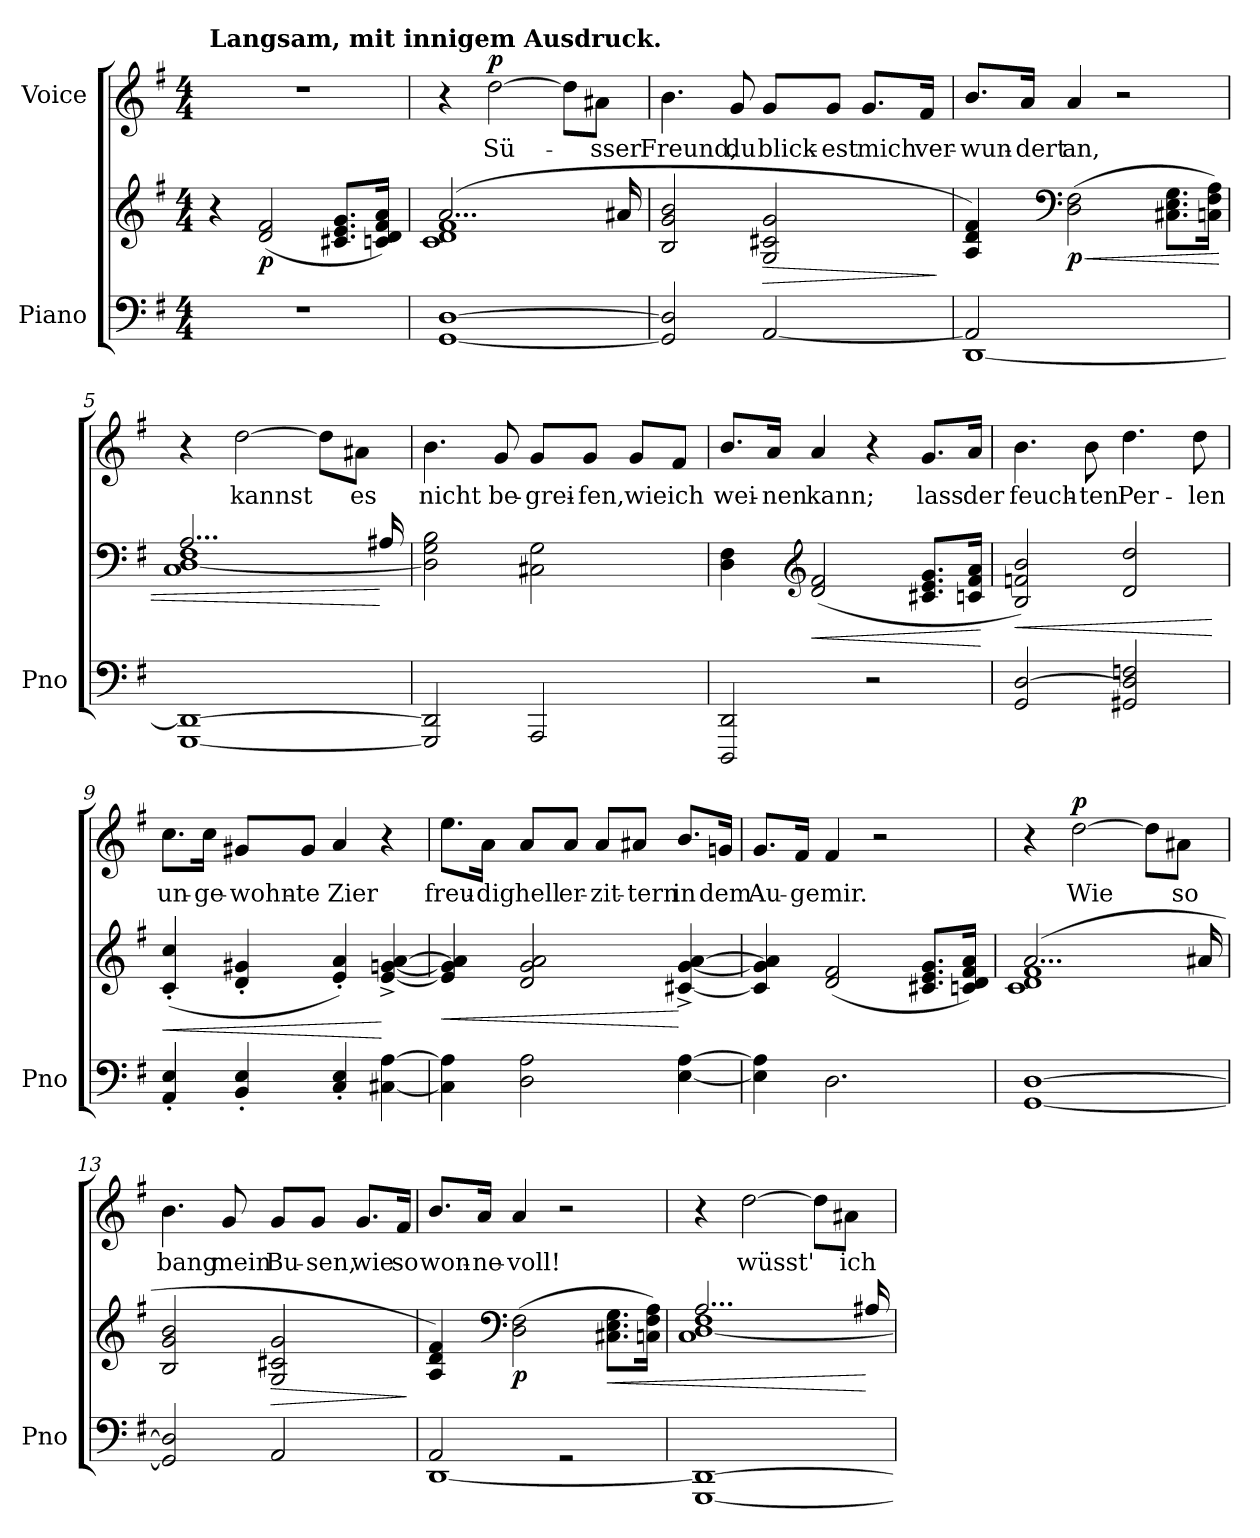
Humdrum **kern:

**kern	**kern	**dynam	**kern	**text	**dynam
*part2	*part2	*part2	*part1	*part1	*part1
*staff3	*staff2	*staff2/3	*staff1	*staff1	*staff1
*I"Piano	*	*	*I"Voice	*	*
*I'Pno	*	*	*	*	*
*clefF4	*clefG2	*	*clefG2	*	*
*k[f#]	*k[f#]	*	*k[f#]	*	*
*M4/4	*M4/4	*	*M4/4	*	*
=1	=1	=1	=1	=1	=1
!	!	!	!LO:TX:a:B:t=Langsam, mit innigem Ausdruck.	!	!
1r	4r	.	1r	.	.
!	!	!LO:DY:b	!	!	!
.	(2d/ 2f#/	p	.	.	.
.	8.c#X/ 8.e/ 8.g/L	.	.	.	.
.	16cn/ 16d/ 16f#/ 16a/Jk)	.	.	.	.
=2	=2	=2	=2	=2	=2
*	*^	*	*	*	*
[1GG [1D	(2...a/	1c 1d 1f#	.	4r	.	.
!	!	!	!	!	!LO:LY:b	!LO:DY:a
.	.	.	.	[2dd\	Sü-	p
.	.	.	.	8dd\L]	.	.
!	!	!	!	!	!LO:LY:b	!
.	.	.	.	8a#X\J	-sser	.
.	16a#X/	.	.	.	.	.
*	*v	*v	*	*	*	*
=3	=3	=3	=3	=3	=3
!	!	!	!	!LO:LY:b	!
2GG/] 2D/]	2B/ 2g/ 2b/	.	4.b\	Freund,	.
!	!	!	!	!LO:LY:b	!
.	.	.	8g/	du	.
!	!	!LO:HP:b	!	!LO:LY:b	!
[2AA/	2G/ 2c#X/ 2g/	>	8g/L	blick-	.
!	!	!	!	!LO:LY:b	!
.	.	.	8g/J	-est	.
!	!	!	!	!LO:LY:b	!
.	.	.	8.g/L	mich	.
!	!	!	!	!LO:LY:b	!
.	.	.	16f#/Jk	ver-	.
.	.	]	.	.	.
=4	=4	=4	=4	=4	=4
*^	*	*	*	*	*
!	!	!	!	!	!LO:LY:b	!
2AA/]	[1DD	4A/ 4d/ 4f#/)	.	8.b/L	-wun-	.
!	!	!	!	!	!LO:LY:b	!
.	.	.	.	16a/Jk	-dert	.
*	*	*clefF4	*	*	*	*
!	!	!	!LO:HP:b	!	!LO:LY:b	!
!	!	!	!LO:DY:n=1:b	!	!	!
.	.	(2D\ 2F#\	< p	4a/	an,	.
2ryy	.	.	.	2r	.	.
.	.	8.C#X\ 8.E\ 8.G\L	.	.	.	.
.	.	16Cn\ 16F#\ 16A\Jk)	.	.	.	.
*v	*v	*	*	*	*	*
=5	=5	=5	=5	=5	=5
*	*^	*	*	*	*
[1GGG 1DD_	2...A/	1C [1D 1F#	.	4r	.	.
!	!	!	!	!	!LO:LY:b	!
.	.	.	.	[2dd\	kannst	.
.	.	.	.	8dd\L]	.	.
!	!	!	!	!	!LO:LY:b	!
.	.	.	.	8a#X\J	es	.
.	16A#X/	.	[	.	.	.
*	*v	*v	*	*	*	*
!!LO:LB:g=z
=6	=6	=6	=6	=6	=6
!	!	!	!	!LO:LY:b	!
2GGG/] 2DD/]	2D\] 2G\ 2B\	.	4.b\	nicht	.
!	!	!	!	!LO:LY:b	!
.	.	.	8g/	be-	.
!	!	!	!	!LO:LY:b	!
2AAA/	2C#X\ 2G\	.	8g/L	-grei-	.
!	!	!	!	!LO:LY:b	!
.	.	.	8g/J	-fen,	.
!	!	!	!	!LO:LY:b	!
.	.	.	8g/L	wie	.
!	!	!	!	!LO:LY:b	!
.	.	.	8f#/J	ich	.
=7	=7	=7	=7	=7	=7
!	!	!	!	!LO:LY:b	!
2DDD/ 2DD/	4D\ 4F#\	.	8.b/L	wei-	.
!	!	!	!	!LO:LY:b	!
.	.	.	16a/Jk	-nen	.
*	*clefG2	*	*	*	*
!	!	!LO:HP:b	!	!LO:LY:b	!
.	(2d/ 2f#/	<	4a/	kann;	.
2r	.	.	4r	.	.
!	!	!	!	!LO:LY:b	!
.	8.c#X/ 8.e/ 8.g/L	.	8.g/L	lass	.
!	!	!	!	!LO:LY:b	!
.	16cn/ 16f#/ 16a/Jk	.	16a/Jk	der	.
.	.	[	.	.	.
=8	=8	=8	=8	=8	=8
!	!	!LO:HP:b	!	!LO:LY:b	!
2GG/ [2D/	2B/ 2fn/ 2b/)	<	4.b\	feuch-	.
!	!	!	!	!LO:LY:b	!
.	.	.	8b\	-ten	.
!	!	!	!	!LO:LY:b	!
2GG#X/ 2D/] 2Fn/	2d/ 2dd/	.	4.dd\	Per-	.
!	!	!	!	!LO:LY:b	!
.	.	.	8dd\	-len	.
.	.	[	.	.	.
=9	=9	=9	=9	=9	=9
!	!	!LO:HP:b	!	!LO:LY:b	!
4AA/' 4E/'	(4c/' 4cc/'	<	8.cc\L	un-	.
!	!	!	!	!LO:LY:b	!
.	.	.	16cc\Jk	-ge-	.
!	!	!	!	!LO:LY:b	!
4BB/' 4E/'	4d/' 4g#X/'	.	8g#X/L	-wohn-	.
!	!	!	!	!LO:LY:b	!
.	.	.	8g#/J	-te	.
!	!	!	!	!LO:LY:b	!
4C/' 4E/'	4e/' 4a/')	.	4a/	Zier	.
[4C#X\ [4A\	[4e/^ [4gn/^ [4a/^	[	4r	.	.
=10	=10	=10	=10	=10	=10
!	!	!LO:HP:b	!	!LO:LY:b	!
4C#\] 4A\]	4e/] 4g/] 4a/]	<	8.ee\L	freu-	.
!	!	!	!	!LO:LY:b	!
.	.	.	16a\Jk	-dig	.
!	!	!	!	!LO:LY:b	!
2D\ 2A\	2d/ 2g/ 2a/	.	8a/L	hell	.
!	!	!	!	!LO:LY:b	!
.	.	.	8a/J	er-	.
!	!	!	!	!LO:LY:b	!
.	.	.	8a/L	-zit-	.
!	!	!	!	!LO:LY:b	!
.	.	.	8a#X/J	-tern	.
!	!	!	!	!LO:LY:b	!
[4E\ [4A\	[4c#X/^ [4g/^ [4a/^	[	8.b/L	in	.
!	!	!	!	!LO:LY:b	!
.	.	.	16gn/Jk	dem	.
!!LO:LB:g=z
=11	=11	=11	=11	=11	=11
!	!	!	!	!LO:LY:b	!
4E\] 4A\]	4c#/] 4g/] 4a/]	.	8.g/L	Au-	.
!	!	!	!	!LO:LY:b	!
.	.	.	16f#/Jk	-ge	.
!	!	!	!	!LO:LY:b	!
2.D\	(2d/ 2f#/	.	4f#/	mir.	.
.	.	.	2r	.	.
.	8.c#X/ 8.e/ 8.g/L	.	.	.	.
.	16cn/ 16d/ 16f#/ 16a/Jk)	.	.	.	.
=12	=12	=12	=12	=12	=12
*	*^	*	*	*	*
[1GG [1D	(2...a/	1c 1d 1f#	.	4r	.	.
!	!	!	!	!	!LO:LY:b	!LO:DY:a
.	.	.	.	[2dd\	Wie	p
.	.	.	.	8dd\L]	.	.
!	!	!	!	!	!LO:LY:b	!
.	.	.	.	8a#X\J	so	.
.	16a#X/	.	.	.	.	.
*	*v	*v	*	*	*	*
=13	=13	=13	=13	=13	=13
!	!	!	!	!LO:LY:b	!
2GG/] 2D/]	2B/ 2g/ 2b/	.	4.b\	bang	.
!	!	!	!	!LO:LY:b	!
.	.	.	8g/	mein	.
!	!	!LO:HP:b	!	!LO:LY:b	!
2AA/	2G/ 2c#X/ 2g/	>	8g/L	Bu-	.
!	!	!	!	!LO:LY:b	!
.	.	.	8g/J	-sen,	.
!	!	!	!	!LO:LY:b	!
.	.	.	8.g/L	wie	.
!	!	!	!	!LO:LY:b	!
.	.	.	16f#/Jk	so	.
.	.	]	.	.	.
=14	=14	=14	=14	=14	=14
*^	*	*	*	*	*
!	!	!	!	!	!LO:LY:b	!
2AA/	[1DD	4A/ 4d/ 4f#/)	.	8.b/L	won-	.
!	!	!	!	!	!LO:LY:b	!
.	.	.	.	16a/Jk	-ne-	.
*	*	*clefF4	*	*	*	*
!	!	!	!LO:DY:b	!	!LO:LY:b	!
.	.	(2D\ 2F#\	p	4a/	-voll!	.
2rGG	.	.	.	2r	.	.
!	!	!	!LO:HP:b	!	!	!
.	.	8.C#X\ 8.E\ 8.G\L	<	.	.	.
.	.	16Cn\ 16F#\ 16A\Jk)	.	.	.	.
*v	*v	*	*	*	*	*
=15	=15	=15	=15	=15	=15
*	*^	*	*	*	*
[1GGG 1DD_	2...A/	1C [1D 1F#	.	4r	.	.
!	!	!	!	!	!LO:LY:b	!
.	.	.	.	[2dd\	wüsst'	.
.	.	.	.	8dd\L]	.	.
!	!	!	!	!	!LO:LY:b	!
.	.	.	.	8a#X\J	ich	.
.	16A#X/	.	[	.	.	.
*	*v	*v	*	*	*	*
=	=	=	=	=	=
*-	*-	*-	*-	*-	*-
